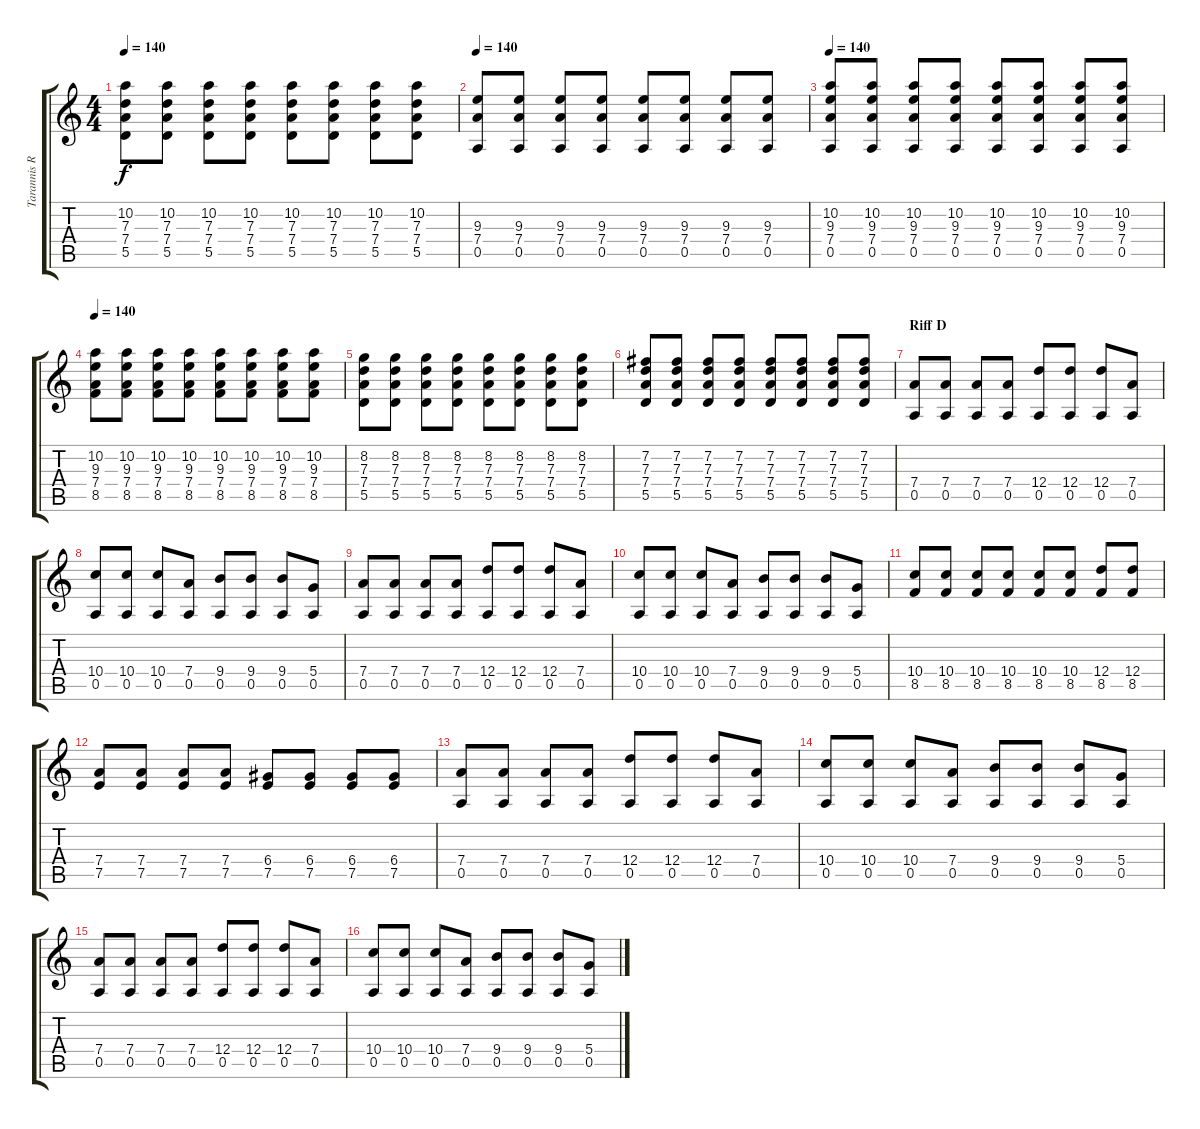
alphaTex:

\track ("Tarannis Rythm Guitar 2" "Tarannis R") {instrument overdrivenguitar}
\staff {score tabs}
\tuning (E4 B3 G3 D3 A2 E2) {hide}
\ts (4 4)
\tempo 140
\clef g2
\ks c
(10.2 7.3 7.4 5.5).8{dy f} (10.2 7.3 7.4 5.5).8 (10.2 7.3 7.4 5.5).8 (10.2 7.3 7.4 5.5).8 (10.2 7.3 7.4 5.5).8 (10.2 7.3 7.4 5.5).8 (10.2 7.3 7.4 5.5).8 (10.2 7.3 7.4 5.5).8 |
\tempo 140
(9.3 7.4 0.5).8 (9.3 7.4 0.5).8 (9.3 7.4 0.5).8 (9.3 7.4 0.5).8 (9.3 7.4 0.5).8 (9.3 7.4 0.5).8 (9.3 7.4 0.5).8 (9.3 7.4 0.5).8 |
\tempo 140
(10.2 9.3 7.4 0.5).8 (10.2 9.3 7.4 0.5).8 (10.2 9.3 7.4 0.5).8 (10.2 9.3 7.4 0.5).8 (10.2 9.3 7.4 0.5).8 (10.2 9.3 7.4 0.5).8 (10.2 9.3 7.4 0.5).8 (10.2 9.3 7.4 0.5).8 |
\tempo 140
(10.2 9.3 7.4 8.5).8 (10.2 9.3 7.4 8.5).8 (10.2 9.3 7.4 8.5).8 (10.2 9.3 7.4 8.5).8 (10.2 9.3 7.4 8.5).8 (10.2 9.3 7.4 8.5).8 (10.2 9.3 7.4 8.5).8 (10.2 9.3 7.4 8.5).8 |
(8.2 7.3 7.4 5.5).8 (8.2 7.3 7.4 5.5).8 (8.2 7.3 7.4 5.5).8 (8.2 7.3 7.4 5.5).8 (8.2 7.3 7.4 5.5).8 (8.2 7.3 7.4 5.5).8 (8.2 7.3 7.4 5.5).8 (8.2 7.3 7.4 5.5).8 |
(7.2 7.3 7.4 5.5).8 (7.2 7.3 7.4 5.5).8 (7.2 7.3 7.4 5.5).8 (7.2 7.3 7.4 5.5).8 (7.2 7.3 7.4 5.5).8 (7.2 7.3 7.4 5.5).8 (7.2 7.3 7.4 5.5).8 (7.2 7.3 7.4 5.5).8 |
\section ("" "Riff D")
(7.4 0.5).8 (7.4 0.5).8 (7.4 0.5).8 (7.4 0.5).8 (12.4 0.5).8 (12.4 0.5).8 (12.4 0.5).8 (7.4 0.5).8 |
(10.4 0.5).8 (10.4 0.5).8 (10.4 0.5).8 (7.4 0.5).8 (9.4 0.5).8 (9.4 0.5).8 (9.4 0.5).8 (5.4 0.5).8 |
(7.4 0.5).8 (7.4 0.5).8 (7.4 0.5).8 (7.4 0.5).8 (12.4 0.5).8 (12.4 0.5).8 (12.4 0.5).8 (7.4 0.5).8 |
(10.4 0.5).8 (10.4 0.5).8 (10.4 0.5).8 (7.4 0.5).8 (9.4 0.5).8 (9.4 0.5).8 (9.4 0.5).8 (5.4 0.5).8 |
(10.4 8.5).8 (10.4 8.5).8 (10.4 8.5).8 (10.4 8.5).8 (10.4 8.5).8 (10.4 8.5).8 (12.4 8.5).8 (12.4 8.5).8 |
(7.4 7.5).8 (7.4 7.5).8 (7.4 7.5).8 (7.4 7.5).8 (6.4 7.5).8 (6.4 7.5).8 (6.4 7.5).8 (6.4 7.5).8 |
(7.4 0.5).8 (7.4 0.5).8 (7.4 0.5).8 (7.4 0.5).8 (12.4 0.5).8 (12.4 0.5).8 (12.4 0.5).8 (7.4 0.5).8 |
(10.4 0.5).8 (10.4 0.5).8 (10.4 0.5).8 (7.4 0.5).8 (9.4 0.5).8 (9.4 0.5).8 (9.4 0.5).8 (5.4 0.5).8 |
(7.4 0.5).8 (7.4 0.5).8 (7.4 0.5).8 (7.4 0.5).8 (12.4 0.5).8 (12.4 0.5).8 (12.4 0.5).8 (7.4 0.5).8 |
(10.4 0.5).8 (10.4 0.5).8 (10.4 0.5).8 (7.4 0.5).8 (9.4 0.5).8 (9.4 0.5).8 (9.4 0.5).8 (5.4 0.5).8
